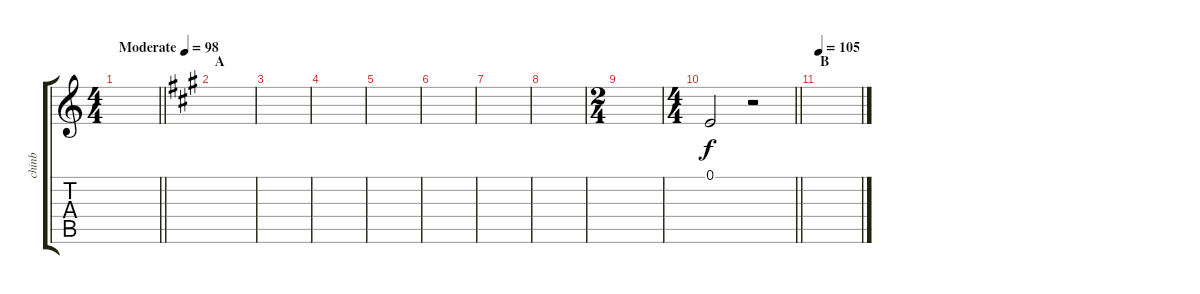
\track ("chinb" "chinb") {instrument reversecymbal}
\staff {score tabs}
\tuning (E4 B3 G3 D3 A2 E2) {hide}
\ts (4 4)
\tempo (98 "Moderate")
\clef g2
\barLineRight lightlight
\ks c
|
\section ("" "A")
\ks a
|
|
|
|
|
|
|
\ts (2 4)
|
\ts (4 4)
\barLineRight lightlight
0.1.2 r.2 |
\section ("" "B")
\tempo 105
